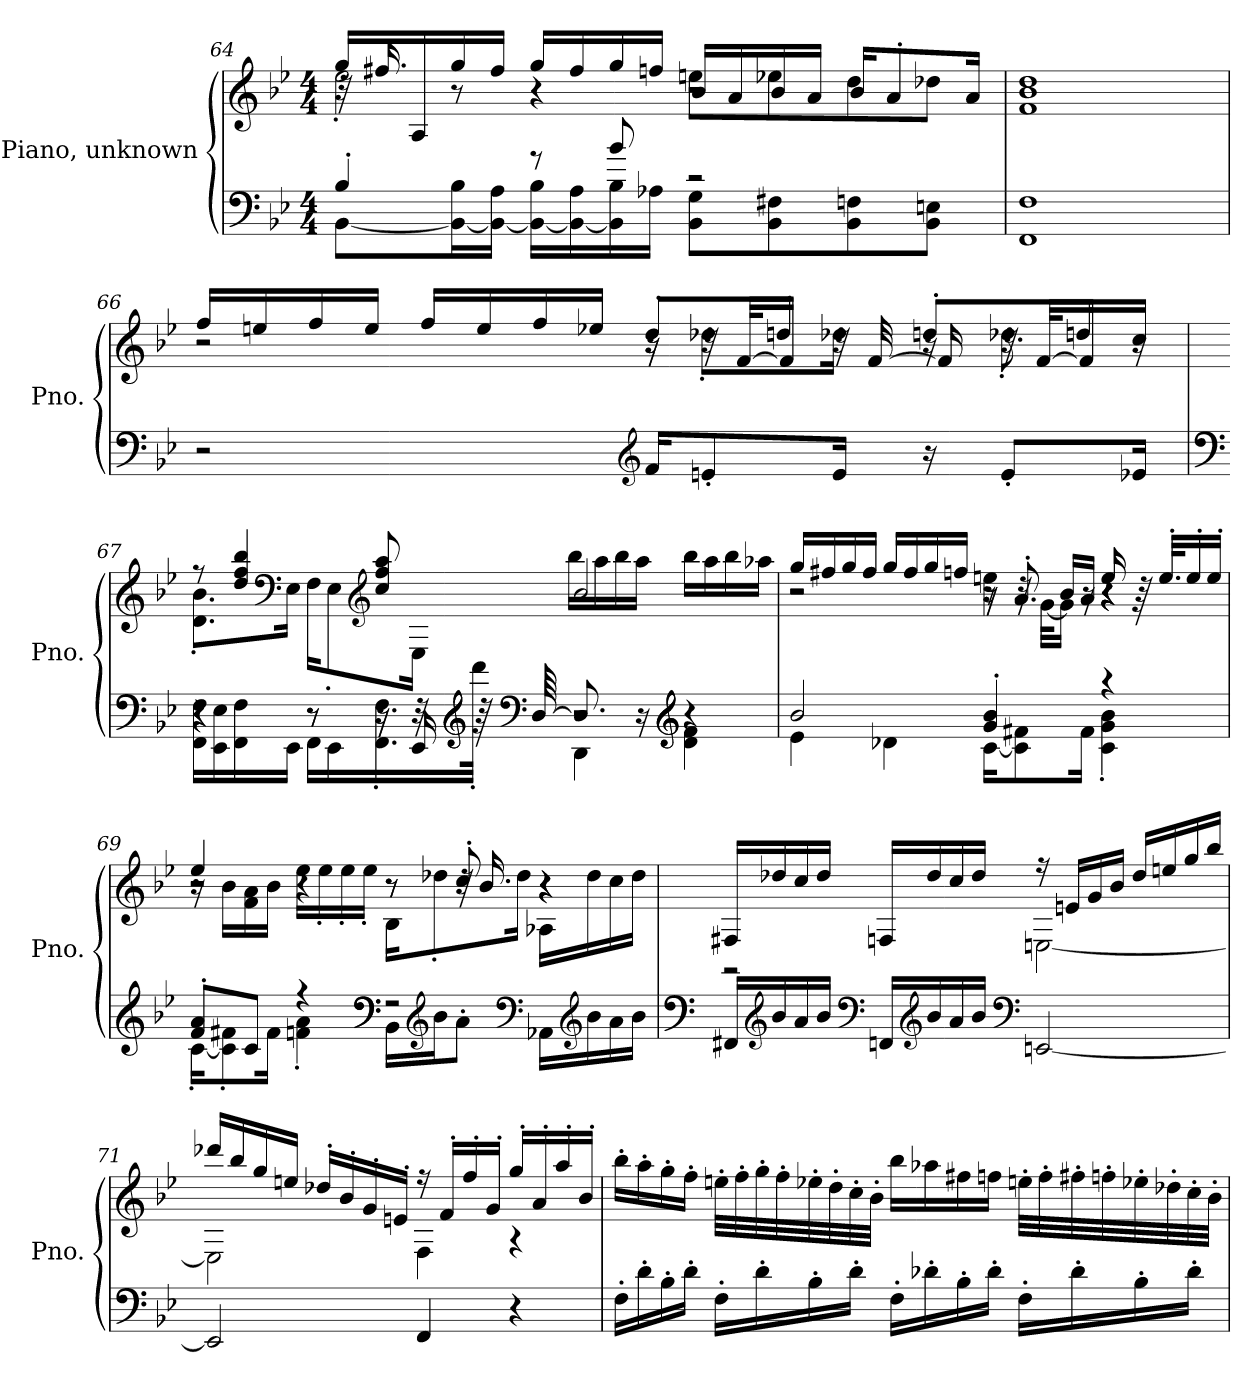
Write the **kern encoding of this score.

**kern	**kern
*part1	*part1
*staff2	*staff1
*I"Piano, unknown	*
*I'Pno.	*
!!LO:LB:g=z
*clefF4	*clefG2
*k[b-e-]	*k[b-e-]
*M4/4	*M4/4
=64	=64
*^	*^
*	*	*	*^
4B-'/	[8BB-\L	32r	2ee-'\	16gg/LL
.	.	16.ff#X/	.	.
.	.	.	.	16A/
.	16BB-\_ 16B-\L	8r	.	16gg/
.	16BB-\_ 16A\JJ	.	.	16ff#/JJ
8r	16BB-\_ 16B-\LL	4r	.	16gg/LL
.	16BB-\_ 16A\	.	.	16ff#/
8b-/	16BB-\] 16B-\	.	.	16gg/
.	16A-X\JJ	.	.	16ffn/JJ
2r	8BB-\ 8G\L	2r	8een\L	16b-/LL
.	.	.	.	16a/
.	8BB-\ 8F#X\	.	8ee-X\	16b-/
.	.	.	.	16a/JJ
.	8BB-\ 8Fn\	.	8dd\	16b-/KL
.	.	.	.	8a'/
.	8BB-\ 8En\J	.	8dd-X\J	.
.	.	.	.	16a/Jk
*v	*v	*	*	*
*	*v	*v	*v
=65	=65
1FF 1F	1f 1b- 1dd
!!LO:PB:g=z
=66	=66
*	*^
*	*	*^
2r	16ff/LL	2r	2r
.	16een/	.	.
.	16ff/	.	.
.	16ee/JJ	.	.
.	16ff/LL	.	.
.	16ee/	.	.
.	16ff/	.	.
.	16ee-X/JJ	.	.
*clefG2	*	*	*
16f/KL	8dd'/L	16r	16r
8en'/	.	8dd-X'\L	32r
.	.	.	[32f/KLL
.	8ddn'/J	.	16f/JJ]
16e/Jk	.	16dd-X\Jk	32r
.	.	.	[32f/
16r	8ddn'/L	16r	16f/]
8e'/L	.	8.dd-X'\	32r
.	.	.	[32f/KLL
.	16ddn/L	.	16f/JJ]
16e-X/Jk	16cc/JJ	.	16r
*	*v	*v	*v
!!LO:LB:g=z
=67	=67
*clefF4	*
*^	*^
*	*^	*	*
4r	16FF\ 16F\LL	4r	8r	8.d\' 8.b-\'L
.	16EE-\ 16E-\	.	.	.
.	16FF\ 16F\	.	4dd/ 4ff/ 4bb-/	.
*	*	*	*clefF4	*
.	16EE-\JJ	.	.	16E-\Jk
8r	16FF\LL	8r	.	16F\KL
.	16EE-\	.	.	8E-'\
*	*	*	*clefG2	*
16r	16.FF\' 16.F\'	16r	8cc/ 8ff/ 8aa/	.
32r	.	16EE-/	.	16E-\Jk
*clefG2	*	*	*	*
64r	32ddd'\JJk	.	.	.
*clefF4	*	*	*	*
[64D/	.	.	.	.
8.D/]	4DD\	2r	2b-/	16bb-\LL
.	.	.	.	16aa\
.	.	.	.	16bb-\
16r	.	.	.	16aa\JJ
*clefG2	*	*	*	*
4r	4d\ 4f\	.	.	16bb-\LL
.	.	.	.	16aa\
.	.	.	.	16bb-\
.	.	.	.	16aa-X\JJ
*	*v	*v	*	*
!!LO:LB:g=z
=68	=68	=68	=68
*	*	*^	*^
2b-/	4e-\	16gg/LL	2r	2r	2r
.	.	16ff#X/	.	.	.
.	.	16gg/	.	.	.
.	.	16ff#/JJ	.	.	.
.	4d-X\	16gg/LL	.	.	.
.	.	16ff#/	.	.	.
.	.	16gg/	.	.	.
.	.	16ffn/JJ	.	.	.
4g/' 4b-/'	[16c\KL	8r	4een\	16r	16r
.	8c\] 8f#X\	.	.	8.a'/	32r
.	.	.	.	.	[32g\KLL
.	.	16b-/LL	.	.	16g\JJ]
.	16f#\Jk	16a/JJ	.	.	16r
4r	4c\' 4g\' 4b-\'	16ee/	4r	4r	4r
.	.	64r	.	.	.
.	.	32.ee'/KLL	.	.	.
.	.	16ee'/	.	.	.
.	.	16ee'/JJ	.	.	.
*	*	*	*	*v	*v
!!LO:LB:g=z
=69	=69	=69	=69	=69
8f/' 8a/'L	[16c'\KL	4ee-/	16r	2r
.	8c\]' 8f#X\'	.	16b-\LL	.
8c/J	.	.	16f\ 16a\	.
.	16f#\Jk	.	16b-\JJ	.
4r	4fn\' 4a\'	4r	16ee-\LL	.
.	.	.	16ee-'\	.
.	.	.	16ee-'\	.
.	.	.	16ee-'\JJ	.
*clefF4	*	*	*	*
2r	16BB-\LL	8r	16B-\KL	8r
*clefG2	*	*	*	*
.	16b-\J	.	8dd-X'\	.
.	8a'\J	8cc'/	.	32r
.	.	.	.	16.b-/
.	.	.	16dd-\Jk	.
*clefF4	*	*	*	*
.	16AA-X\LL	4r	16A-X\LL	4r
*clefG2	*	*	*	*
.	16b-\	.	16dd-\	.
.	16a\	.	16cc\	.
.	16b-\JJ	.	16dd-\JJ	.
*v	*v	*	*	*
*	*v	*v	*v
!!LO:LB:g=z
=70	=70
*clefF4	*
*	*^
16FF#X/LL	16F#X/LL	2r
*clefG2	*	*
16b-/	16dd-X/	.
16a/	16cc/	.
16b-/JJ	16dd-/JJ	.
*clefF4	*	*
16FFn/LL	16Fn/LL	.
*clefG2	*	*
16b-/	16dd-/	.
16a/	16cc/	.
16b-/JJ	16dd-/JJ	.
*clefF4	*	*
[2EEn/	16r	[2En\
.	16en/LL	.
.	16g/	.
.	16b-/JJ	.
.	16dd-/LL	.
.	16een/	.
.	16gg/	.
.	16bb-/JJ	.
=71	=71	=71
2EE/]	16ddd-X/LL	2E\]
.	16bb-/	.
.	16gg/	.
.	16een/JJ	.
.	16dd-X'/LL	.
.	16b-'/	.
.	16g'/	.
.	16en'/JJ	.
4FF/	16r	4F\
.	16f'/LL	.
.	16ff'/	.
.	16g'/JJ	.
4r	16gg'/LL	4r
.	16a'/	.
.	16aa'/	.
.	16b-'/JJ	.
*	*v	*v
!!LO:LB:g=z
=72	=72
16F'\LL	16bb-'\LL
16d'\	16aa'\
16B-'\	16gg'\
16d'\JJ	16ff'\JJ
16F'\LL	32een'\LLL
.	32ff'\
16d'\	32gg'\
.	32ff'\
16B-'\	32ee-X'\
.	32dd'\
16d'\JJ	32cc'\
.	32b-'\JJJ
16F'\LL	16bb-\LL
16d-X'\	16aa-X\
16B-'\	16ff#X\
16d-'\JJ	16ffn\JJ
16F'\LL	32een'\LLL
.	32ff'\
16d-'\	32ff#X'\
.	32ffn'\
16B-'\	32ee-X'\
.	32dd-X'\
16d-'\JJ	32cc'\
.	32b-'\JJJ
=	=
*-	*-
